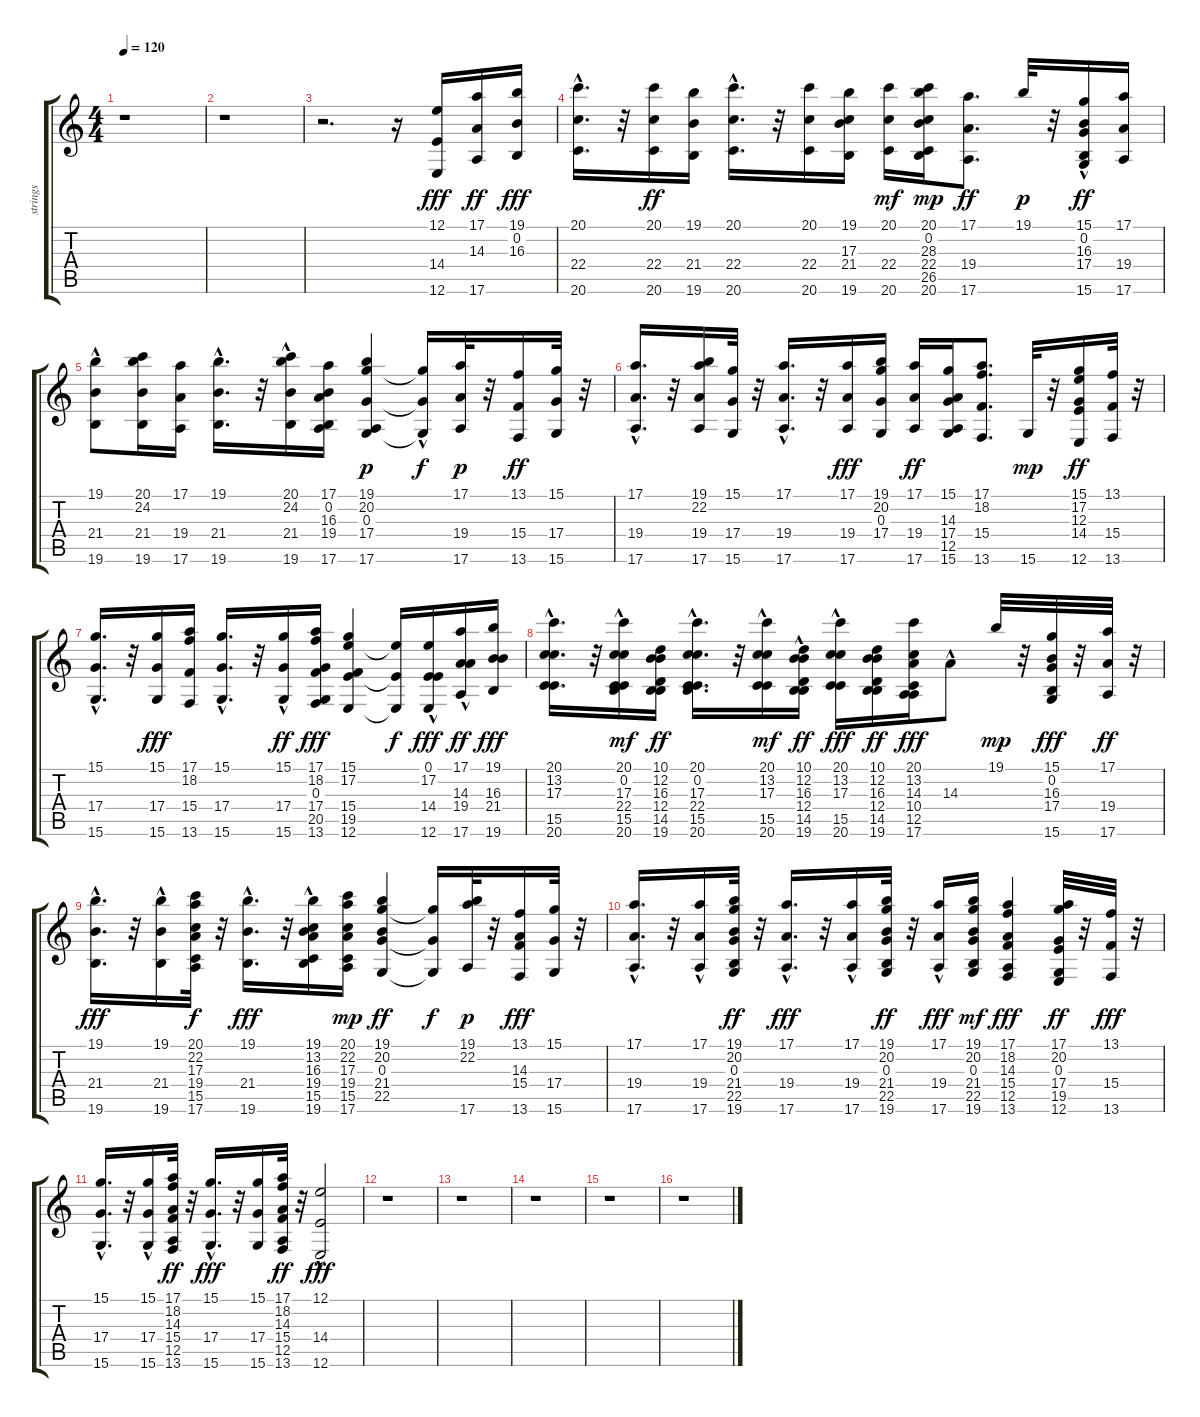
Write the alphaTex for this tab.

\track ("strings" "strings") {instrument choiraahs}
\staff {score tabs}
\tuning (E4 B3 G3 D3 A2 E2) {hide}
\ts (4 4)
\tempo 120
\clef g2
\ks c
r.1{dy fff instrument choiraahs} |
r.1 |
r.2{d} r.16 (12.1 14.4 12.6).16 (17.1 14.3 17.6).16{dy ff} (19.1 0.2 16.3).16{dy fff} |
(20.1{hac} 22.4{hac} 20.6{hac}).16{d} r.32 (20.1 22.4 20.6).16{dy ff} (19.1 21.4 19.6).16 (20.1{hac} 22.4{hac} 20.6{hac}).16{d} r.32 (20.1 22.4 20.6).16 (19.1 17.3 21.4 19.6).16 (20.1 22.4 20.6).16{dy mf} (20.1 0.2 28.3 22.4 26.5 20.6).16{dy mp instrument choiraahs} (17.1 19.4 17.6).8{d dy ff} 19.1.32{dy p} r.32 (15.1{hac} 0.2 16.3 17.4 15.6).16{dy ff} (17.1 19.4 17.6).16 |
(19.1 21.4{hac} 19.6{hac}).8 (20.1 24.2 21.4 19.6).16 (17.1 19.4 17.6).16 (19.1{hac} 21.4{hac} 19.6{hac}).16{d} r.32 (20.1 24.2{hac} 21.4 19.6).16 (17.1 0.2 16.3 19.4 17.6).16 (19.1 20.2 0.3 17.4 17.6).4{dy p} (20.2{hac t} 0.3{t} 17.4{t}).16{dy f} (17.1 19.4 17.6).32{dy p} r.32 (13.1 15.4 13.6).16{dy ff} (15.1 17.4 15.6).32 r.32 |
(17.1{hac} 19.4{hac} 17.6{hac}).16{d} r.32 (19.1 22.2 19.4 17.6).16 (15.1 17.4 15.6).32 r.32 (17.1{hac} 19.4{hac} 17.6{hac}).16{d} r.32 (17.1 19.4 17.6).16{dy fff} (19.1 20.2 0.3 17.4).16 (17.1 19.4 17.6).16{dy ff} (15.1 14.3 17.4 12.5 15.6).16 (17.1 18.2 15.4 13.6).8{d} 15.6.32{dy mp} r.32 (15.1 17.2 12.3 14.4 12.6).16{dy ff} (13.1 15.4 13.6).32 r.32 |
(15.1{hac} 17.4{hac} 15.6{hac}).16{d} r.32 (15.1 17.4 15.6).16{dy fff} (17.1 18.2 15.4 13.6).16 (15.1{hac} 17.4{hac} 15.6{hac}).16{d} r.32 (15.1{hac} 17.4 15.6).16{dy ff} (17.1 18.2 0.3 17.4 20.5 13.6).16{dy fff} (15.1 17.2 15.4 19.5 12.6).4 (17.2{t} 19.5{t} 12.6{t}).16{dy f} (0.1{hac} 17.2 14.4{hac} 12.6).16{dy fff} (17.1{hac} 14.3 19.4 17.6).16{dy ff} (19.1 16.3 21.4 19.6).16{dy fff} |
(20.1{hac} 13.2{hac} 17.3{hac} 15.5{hac} 20.6{hac}).16{d} r.32 (20.1 0.2 17.3{hac} 22.4{hac} 15.5{hac} 20.6{hac}).16{dy mf} (10.1 12.2 16.3 12.4 14.5 19.6).16{dy ff} (20.1{hac} 0.2 17.3{hac} 22.4{hac} 15.5{hac} 20.6{hac}).16{d} r.32 (20.1 13.2{hac} 17.3{hac} 15.5 20.6).16{dy mf} (10.1 12.2 16.3 12.4 14.5{hac} 19.6{hac}).16{dy ff} (20.1 13.2{hac} 17.3{hac} 15.5 20.6).16{dy fff} (10.1 12.2 16.3 12.4 14.5 19.6).16{dy ff} (20.1 13.2 14.3 10.4 12.5 17.6).16{dy fff} 14.3{hac}.8 19.1.32{dy mp} r.32 (15.1 0.2 16.3 17.4 15.6).32{dy fff} r.32 (17.1 19.4 17.6).32{dy ff} r.32 |
(19.1 21.4{hac} 19.6{hac}).16{d dy fff} r.32 (19.1 21.4 19.6{hac}).16 (20.1 22.2 17.3 19.4 15.5 17.6).32{dy f} r.32 (19.1{hac} 21.4{hac} 19.6{hac}).16{d dy fff} r.32 (19.1 13.2 16.3{hac} 19.4 15.5 19.6).16 (20.1 22.2 17.3 19.4 15.5 17.6).16{dy mp} (19.1 20.2 0.3 21.4 22.5).4{dy ff} (20.2{t} 0.3{t} 22.5{t}).16{dy f} (19.1 22.2 17.6).32{dy p} r.32 (13.1 14.3 15.4 13.6).16{dy fff} (15.1 17.4 15.6).32 r.32 |
(17.1{hac} 19.4{hac} 17.6{hac}).16{d} r.32 (17.1{hac} 19.4{hac} 17.6{hac}).16 (19.1 20.2 0.3 21.4 22.5 19.6).32{dy ff} r.32 (17.1{hac} 19.4{hac} 17.6{hac}).16{d dy fff} r.32 (17.1 19.4{hac} 17.6{hac}).16 (19.1 20.2 0.3 21.4 22.5 19.6).32{dy ff} r.32 (17.1 19.4 17.6{hac}).16{dy fff} (19.1 20.2 0.3 21.4 22.5 19.6).16{dy mf} (17.1 18.2 14.3 15.4 12.5 13.6).4{dy fff} (17.1 20.2 0.3 17.4 19.5 12.6).32{dy ff} r.32 (13.1 15.4 13.6).32{dy fff} r.32 |
(15.1{hac} 17.4{hac} 15.6{hac}).16{d} r.32 (15.1 17.4 15.6{hac}).16 (17.1 18.2 14.3 15.4 12.5 13.6).32{dy ff} r.32 (15.1{hac} 17.4{hac} 15.6{hac}).16{d dy fff} r.32 (15.1 17.4 15.6).16 (17.1 18.2 14.3 15.4 12.5 13.6).32{dy ff} r.32 (12.1{hac} 14.4 12.6{hac}).2{dy fff} |
r.1 |
r.1 |
r.1 |
r.1 |
r.1
